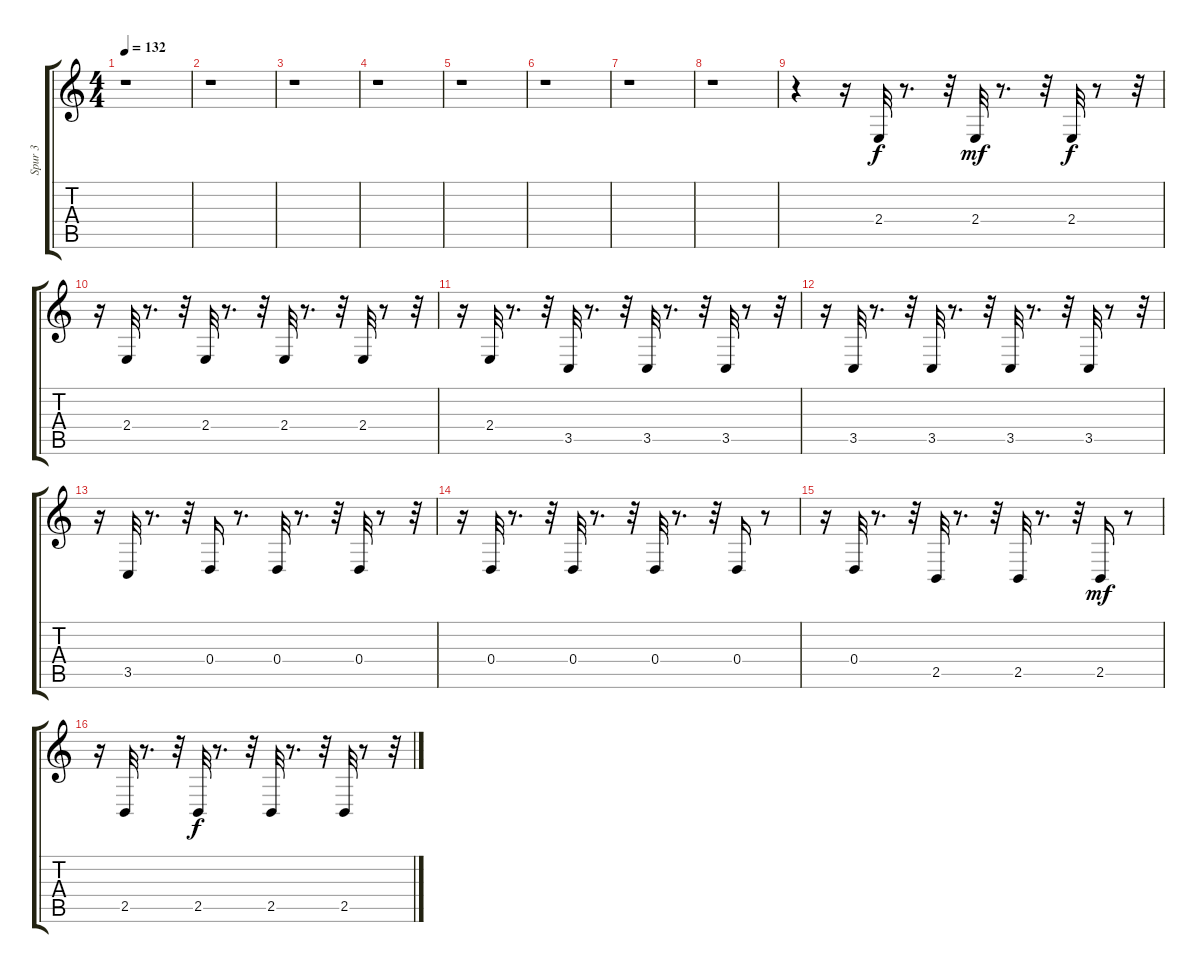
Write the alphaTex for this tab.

\track ("Spur 3" "Spur 3") {instrument percussiveorgan}
\staff {score tabs}
\tuning (E4 B3 G3 D3 A2 E2) {hide}
\ts (4 4)
\tempo 132
\clef g2
\ks c
r.1{dy ff} |
r.1 |
r.1 |
r.1 |
r.1 |
r.1 |
r.1 |
r.1 |
r.4 r.16 2.4.32{dy f} r.8{d} r.32 2.4.32{dy mf} r.8{d} r.32 2.4.32{dy f} r.8 r.32 |
r.16 2.4.32 r.8{d} r.32 2.4.32 r.8{d} r.32 2.4.32 r.8{d} r.32 2.4.32 r.8 r.32 |
r.16 2.4.32 r.8{d} r.32 3.5.32 r.8{d} r.32 3.5.32 r.8{d} r.32 3.5.32 r.8 r.32 |
r.16 3.5.32 r.8{d} r.32 3.5.32 r.8{d} r.32 3.5.32 r.8{d} r.32 3.5.32 r.8 r.32 |
r.16 3.5.32 r.8{d} r.32 0.4.16 r.8{d} 0.4.32 r.8{d} r.32 0.4.32 r.8 r.32 |
r.16 0.4.32 r.8{d} r.32 0.4.32 r.8{d} r.32 0.4.32 r.8{d} r.32 0.4.16 r.8 |
r.16 0.4.32 r.8{d} r.32 2.5.32 r.8{d} r.32 2.5.32 r.8{d} r.32 2.5.16{dy mf} r.8 |
r.16 2.5.32 r.8{d} r.32 2.5.32{dy f} r.8{d} r.32 2.5.32 r.8{d} r.32 2.5.32 r.8 r.32
